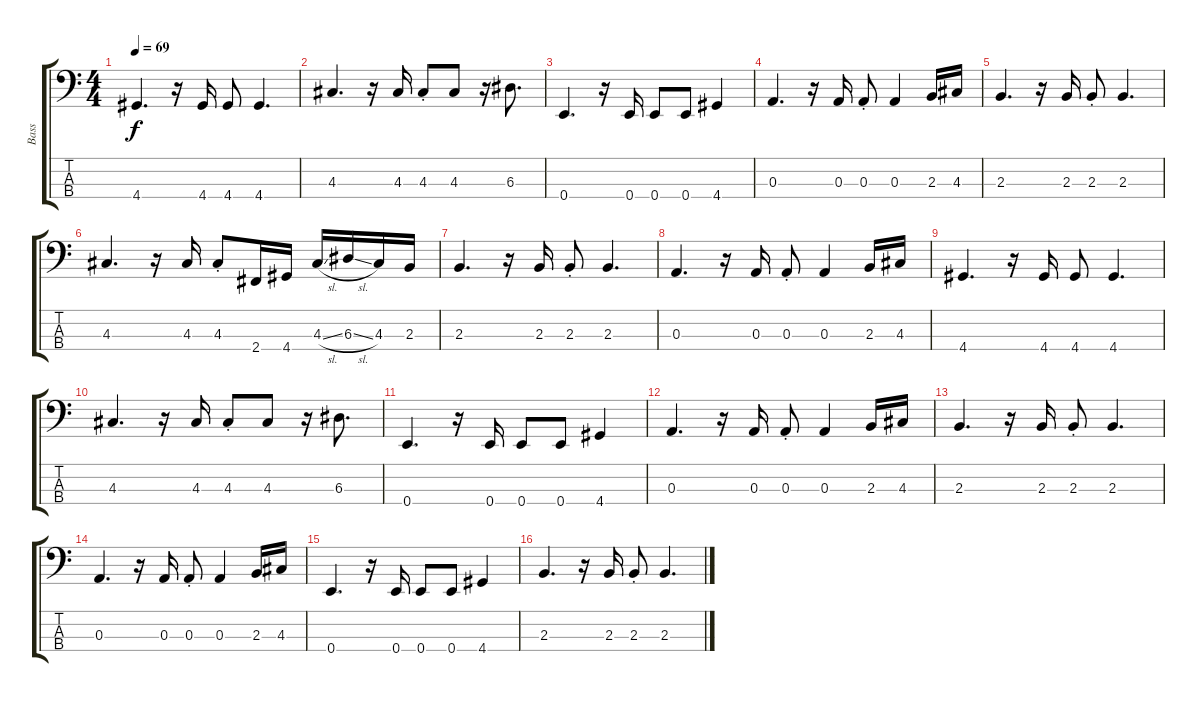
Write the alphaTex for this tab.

\track ("Bass" "Bass") {instrument electricbassfinger}
\staff {score tabs}
\tuning (G2 D2 A1 E1) {hide}
\ts (4 4)
\tempo 69
\clef f4
\ks c
4.4.4{d dy f} r.16 4.4.16 4.4.8 4.4.4{d} |
4.3.4{d} r.16 4.3.16 4.3{st}.8 4.3.8 r.16 6.3.8{d} |
0.4.4{d} r.16 0.4.16 0.4.8 0.4.8 4.4.4 |
0.3.4{d} r.16 0.3.16 0.3{st}.8 0.3.4 2.3.16 4.3.16 |
2.3.4{d} r.16 2.3.16 2.3{st}.8 2.3.4{d} |
4.3.4{d} r.16 4.3.16 4.3{st}.8 2.4.16 4.4.16 4.3{sl}.16 6.3{sl}.16 4.3.16 2.3.16 |
2.3.4{d} r.16 2.3.16 2.3{st}.8 2.3.4{d} |
0.3.4{d} r.16 0.3.16 0.3{st}.8 0.3.4 2.3.16 4.3.16 |
4.4.4{d} r.16 4.4.16 4.4.8 4.4.4{d} |
4.3.4{d} r.16 4.3.16 4.3{st}.8 4.3.8 r.16 6.3.8{d} |
0.4.4{d} r.16 0.4.16 0.4.8 0.4.8 4.4.4 |
0.3.4{d} r.16 0.3.16 0.3{st}.8 0.3.4 2.3.16 4.3.16 |
2.3.4{d} r.16 2.3.16 2.3{st}.8 2.3.4{d} |
0.3.4{d} r.16 0.3.16 0.3{st}.8 0.3.4 2.3.16 4.3.16 |
0.4.4{d} r.16 0.4.16 0.4.8 0.4.8 4.4.4 |
2.3.4{d} r.16 2.3.16 2.3{st}.8 2.3.4{d}
